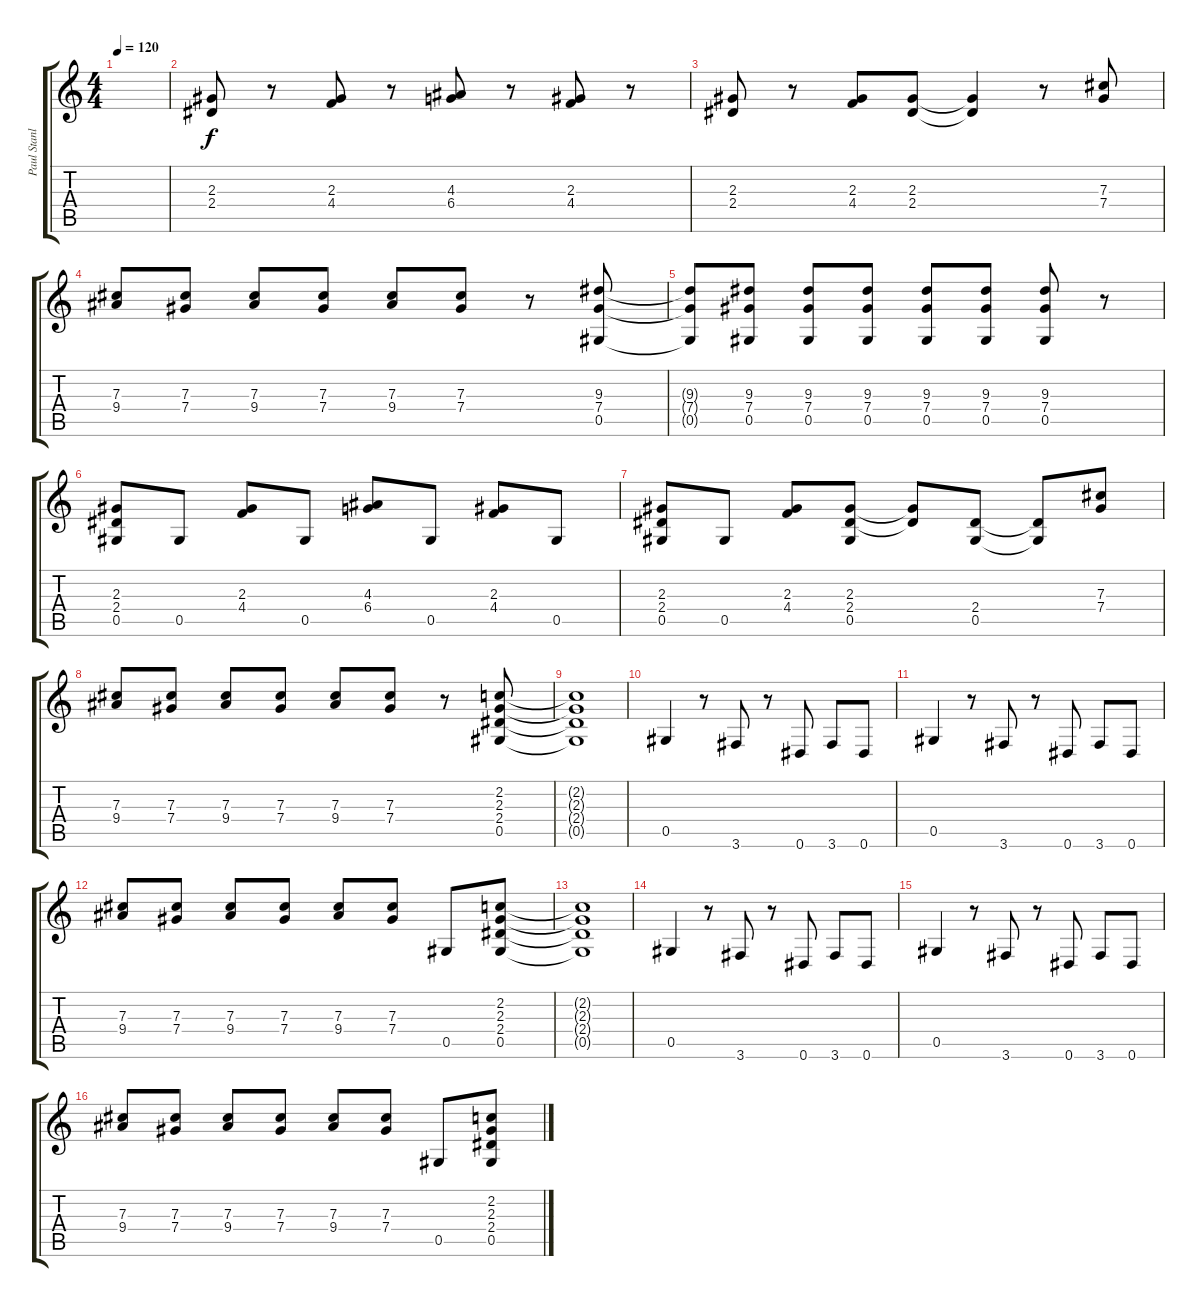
\track ("Paul Stanley" "Paul Stanl") {instrument distortionguitar}
\staff {score tabs}
\tuning (Eb4 Bb3 Gb3 Db3 Ab2 Eb2) {hide}
\ts (4 4)
\tempo 120
\clef g2
\ks c
|
(2.3 2.4).8 r.8 (2.3 4.4).8 r.8 (4.3 6.4).8 r.8 (2.3 4.4).8 r.8 |
(2.3 2.4).8 r.8 (2.3 4.4).8 (2.3 2.4).8 (2.3{t} 2.4{t}).4 r.8 (7.3 7.4).8 |
(7.3 9.4).8 (7.3 7.4).8 (7.3 9.4).8 (7.3 7.4).8 (7.3 9.4).8 (7.3 7.4).8 r.8 (9.3 7.4 0.5).8 |
(9.3{t} 7.4{t} 0.5{t}).8 (9.3 7.4 0.5).8 (9.3 7.4 0.5).8 (9.3 7.4 0.5).8 (9.3 7.4 0.5).8 (9.3 7.4 0.5).8 (9.3 7.4 0.5).8 r.8 |
(2.3 2.4 0.5).8 0.5.8 (2.3 4.4).8 0.5.8 (4.3 6.4).8 0.5.8 (2.3 4.4).8 0.5.8 |
(2.3 2.4 0.5).8 0.5.8 (2.3 4.4).8 (2.3 2.4 0.5).8 (2.3{t} 2.4{t}).8 (2.4 0.5).8 (2.4{t} 0.5{t}).8 (7.3 7.4).8 |
(7.3 9.4).8 (7.3 7.4).8 (7.3 9.4).8 (7.3 7.4).8 (7.3 9.4).8 (7.3 7.4).8 r.8 (2.2 2.3 2.4 0.5).8 |
(2.2{t} 2.3{t} 2.4{t} 0.5{t}).1 |
0.5.4 r.8 3.6.8 r.8 0.6.8 3.6.8 0.6.8 |
0.5.4 r.8 3.6.8 r.8 0.6.8 3.6.8 0.6.8 |
(7.3 9.4).8 (7.3 7.4).8 (7.3 9.4).8 (7.3 7.4).8 (7.3 9.4).8 (7.3 7.4).8 0.5.8 (2.2 2.3 2.4 0.5).8 |
(2.2{t} 2.3{t} 2.4{t} 0.5{t}).1 |
0.5.4 r.8 3.6.8 r.8 0.6.8 3.6.8 0.6.8 |
0.5.4 r.8 3.6.8 r.8 0.6.8 3.6.8 0.6.8 |
(7.3 9.4).8 (7.3 7.4).8 (7.3 9.4).8 (7.3 7.4).8 (7.3 9.4).8 (7.3 7.4).8 0.5.8 (2.2 2.3 2.4 0.5).8
